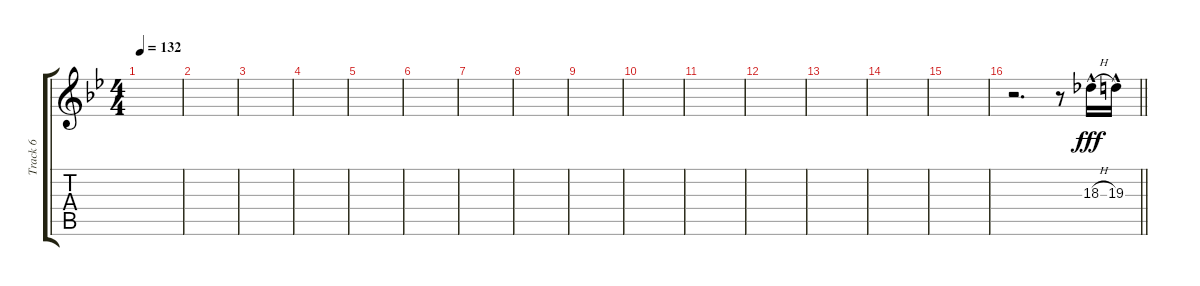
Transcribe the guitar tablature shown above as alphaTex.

\track ("Track 6" "Track 6") {instrument bagpipe}
\staff {score tabs}
\tuning (E4 B3 G3 D3 A2 E2) {hide}
\ts (4 4)
\tempo 132
\clef g2
\ks bb
|
|
|
|
|
|
|
|
|
|
|
|
|
|
|
\barLineRight lightlight
r.2{d} r.8 18.3{h hac}.16{dy fff} 19.3{hac}.16
